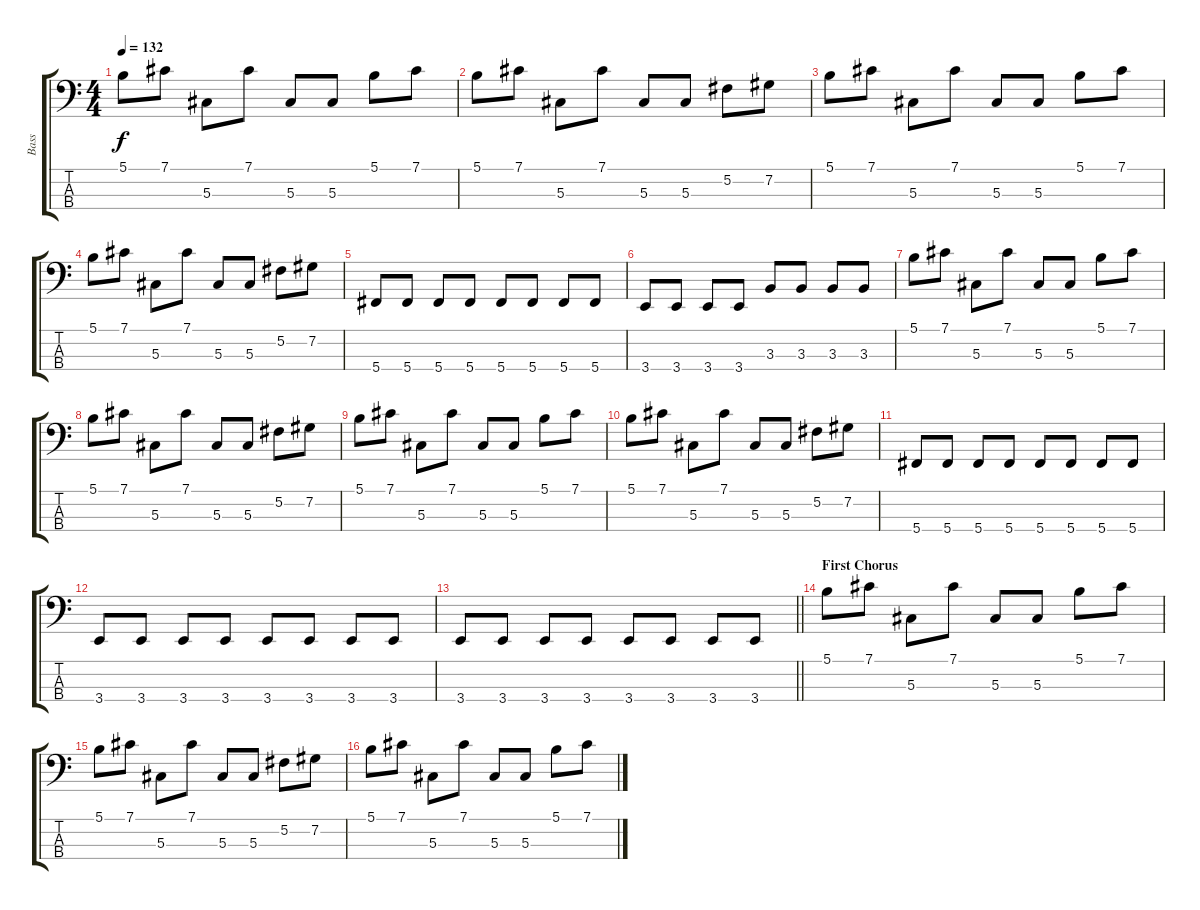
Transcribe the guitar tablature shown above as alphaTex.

\track ("Bass" "Bass") {instrument electricbasspick}
\staff {score tabs}
\tuning (Gb2 Db2 Ab1 Db1) {hide}
\ts (4 4)
\tempo 132
\clef f4
\ks c
5.1.8{dy f} 7.1.8 5.3.8 7.1.8 5.3.8 5.3.8 5.1.8 7.1.8 |
5.1.8 7.1.8 5.3.8 7.1.8 5.3.8 5.3.8 5.2.8 7.2.8 |
5.1.8 7.1.8 5.3.8 7.1.8 5.3.8 5.3.8 5.1.8 7.1.8 |
5.1.8 7.1.8 5.3.8 7.1.8 5.3.8 5.3.8 5.2.8 7.2.8 |
5.4.8 5.4.8 5.4.8 5.4.8 5.4.8 5.4.8 5.4.8 5.4.8 |
3.4.8 3.4.8 3.4.8 3.4.8 3.3.8 3.3.8 3.3.8 3.3.8 |
5.1.8 7.1.8 5.3.8 7.1.8 5.3.8 5.3.8 5.1.8 7.1.8 |
5.1.8 7.1.8 5.3.8 7.1.8 5.3.8 5.3.8 5.2.8 7.2.8 |
5.1.8 7.1.8 5.3.8 7.1.8 5.3.8 5.3.8 5.1.8 7.1.8 |
5.1.8 7.1.8 5.3.8 7.1.8 5.3.8 5.3.8 5.2.8 7.2.8 |
5.4.8 5.4.8 5.4.8 5.4.8 5.4.8 5.4.8 5.4.8 5.4.8 |
3.4.8 3.4.8 3.4.8 3.4.8 3.4.8 3.4.8 3.4.8 3.4.8 |
\barLineRight lightlight
3.4.8 3.4.8 3.4.8 3.4.8 3.4.8 3.4.8 3.4.8 3.4.8 |
\section ("" "First Chorus")
5.1.8 7.1.8 5.3.8 7.1.8 5.3.8 5.3.8 5.1.8 7.1.8 |
5.1.8 7.1.8 5.3.8 7.1.8 5.3.8 5.3.8 5.2.8 7.2.8 |
5.1.8 7.1.8 5.3.8 7.1.8 5.3.8 5.3.8 5.1.8 7.1.8
